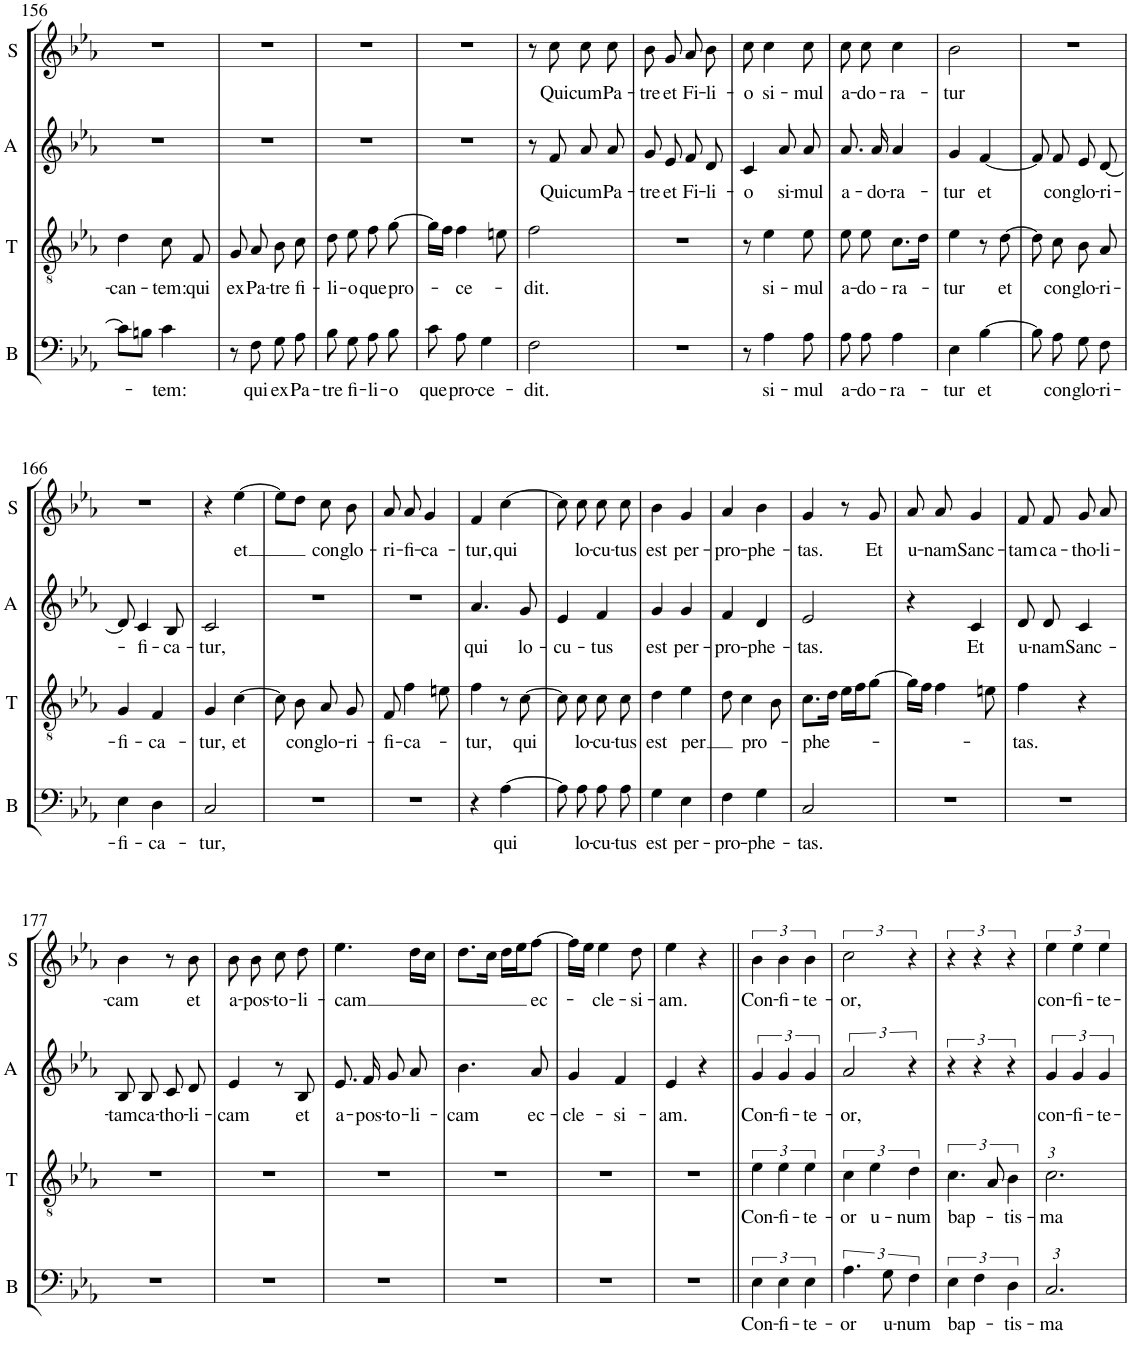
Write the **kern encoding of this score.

**kern	**text	**kern	**text	**kern	**text	**kern	**text
*part4	*part4	*part3	*part3	*part2	*part2	*part1	*part1
*staff4	*staff4	*staff3	*staff3	*staff2	*staff2	*staff1	*staff1
*I"B	*	*I"T	*	*I"A	*	*I"S	*
*I'B	*	*I'T	*	*I'A	*	*I'S	*
!!LO:PB:g=z
*clefF4	*	*clefGv2	*	*clefG2	*	*clefG2	*
*k[b-e-a-]	*	*k[b-e-a-]	*	*k[b-e-a-]	*	*k[b-e-a-]	*
*M2/4	*	*M2/4	*	*M2/4	*	*M2/4	*
=156	=156	=156	=156	=156	=156	=156	=156
!	!	!	!LO:LY:b	!	!	!	!
8c\L]	.	4d\	-can-	2r	.	2r	.
8Bn\J	.	.	.	.	.	.	.
!	!LO:LY:b	!	!LO:LY:b	!	!	!	!
4c\	-tem:	8c\	-tem:	.	.	.	.
!	!	!	!LO:LY:b	!	!	!	!
.	.	8F/	qui	.	.	.	.
=157	=157	=157	=157	=157	=157	=157	=157
!	!	!	!LO:LY:b	!	!	!	!
8r	.	8G/	ex	2r	.	2r	.
!	!LO:LY:b	!	!LO:LY:b	!	!	!	!
8F\	qui	8A-/	Pa-	.	.	.	.
!	!LO:LY:b	!	!LO:LY:b	!	!	!	!
8G\	ex	8B-\	-tre	.	.	.	.
!	!LO:LY:b	!	!LO:LY:b	!	!	!	!
8A-\	Pa-	8c\	fi-	.	.	.	.
=158	=158	=158	=158	=158	=158	=158	=158
!	!LO:LY:b	!	!LO:LY:b	!	!	!	!
8B-\	-tre	8d\	-li-	2r	.	2r	.
!	!LO:LY:b	!	!LO:LY:b	!	!	!	!
8G\	fi-	8e-\	-o	.	.	.	.
!	!LO:LY:b	!	!LO:LY:b	!	!	!	!
8A-\	-li-	8f\	que	.	.	.	.
!	!LO:LY:b	!	!LO:LY:b	!	!	!	!
8B-\	-o	[8g\	pro-	.	.	.	.
=159	=159	=159	=159	=159	=159	=159	=159
!	!LO:LY:b	!	!	!	!	!	!
8c\	que	16g\LL]	.	2r	.	2r	.
.	.	16f\JJ	.	.	.	.	.
!	!LO:LY:b	!	!LO:LY:b	!	!	!	!
8A-\	pro-	4f\	ce-	.	.	.	.
!	!LO:LY:b	!	!	!	!	!	!
4G\	-ce-	.	.	.	.	.	.
.	.	8en\	.	.	.	.	.
=160	=160	=160	=160	=160	=160	=160	=160
!	!LO:LY:b	!	!LO:LY:b	!	!	!	!
2F\	-dit.	2f\	-dit.	8r	.	8r	.
!	!	!	!	!	!LO:LY:b	!	!LO:LY:b
.	.	.	.	8f/	Qui	8cc\	Qui
!	!	!	!	!	!LO:LY:b	!	!LO:LY:b
.	.	.	.	8a-/L	cum	8cc\	cum
!	!	!	!	!	!LO:LY:b	!	!LO:LY:b
.	.	.	.	8a-/J	Pa-	8cc\	Pa-
=161	=161	=161	=161	=161	=161	=161	=161
!	!	!	!	!	!LO:LY:b	!	!LO:LY:b
2r	.	2r	.	8g/L	-tre	8b-\	-tre
!	!	!	!	!	!LO:LY:b	!	!LO:LY:b
.	.	.	.	8e-/J	et	8g/	et
!	!	!	!	!	!LO:LY:b	!	!LO:LY:b
.	.	.	.	8f/L	Fi-	8a-/	Fi-
!	!	!	!	!	!LO:LY:b	!	!LO:LY:b
.	.	.	.	8d/J	-li-	8b-\	-li-
=162	=162	=162	=162	=162	=162	=162	=162
!	!	!	!	!	!LO:LY:b	!	!LO:LY:b
8r	.	8r	.	4c/	-o	8cc\	-o
!	!LO:LY:b	!	!LO:LY:b	!	!	!	!LO:LY:b
4A-\	si-	4e-\	si-	.	.	4cc\	si-
!	!	!	!	!	!LO:LY:b	!	!
.	.	.	.	8a-/L	si-	.	.
!	!LO:LY:b	!	!LO:LY:b	!	!LO:LY:b	!	!LO:LY:b
8A-\	-mul	8e-\	-mul	8a-/J	-mul	8cc\	-mul
=163	=163	=163	=163	=163	=163	=163	=163
!	!LO:LY:b	!	!LO:LY:b	!	!LO:LY:b	!	!LO:LY:b
8A-\	a-	8e-\	a-	8.a-/L	a-	8cc\	a-
!	!LO:LY:b	!	!LO:LY:b	!	!	!	!LO:LY:b
8A-\	-do-	8e-\	-do-	.	.	8cc\	-do-
!	!	!	!	!	!LO:LY:b	!	!
.	.	.	.	16a-/Jk	-do-	.	.
!	!LO:LY:b	!	!LO:LY:b	!	!LO:LY:b	!	!LO:LY:b
4A-\	-ra-	8.c\L	-ra-	4a-/	-ra-	4cc\	-ra-
.	.	16d\Jk	.	.	.	.	.
=164	=164	=164	=164	=164	=164	=164	=164
!	!LO:LY:b	!	!LO:LY:b	!	!LO:LY:b	!	!LO:LY:b
4E-\	-tur	4e-\	-tur	4g/	-tur	2b-\	-tur
!	!LO:LY:b	!	!	!	!LO:LY:b	!	!
[4B-\	et	8r	.	[4f/	et	.	.
!	!	!	!LO:LY:b	!	!	!	!
.	.	[8d\	et	.	.	.	.
=165	=165	=165	=165	=165	=165	=165	=165
8B-\]	.	8d\]	.	8f/L]	.	2r	.
!	!LO:LY:b	!	!LO:LY:b	!	!LO:LY:b	!	!
8A-\	con	8c\	con	8f/J	con	.	.
!	!LO:LY:b	!	!LO:LY:b	!	!LO:LY:b	!	!
8G\	glo-	8B-\	glo-	8e-/L	glo-	.	.
!	!LO:LY:b	!	!LO:LY:b	!	!LO:LY:b	!	!
8F\	-ri-	8A-/	-ri-	[8d/J	-ri-	.	.
!!LO:LB:g=z
=166	=166	=166	=166	=166	=166	=166	=166
!	!LO:LY:b	!	!LO:LY:b	!	!	!	!
4E-\	-fi-	4G/	-fi-	8d/]	.	2r	.
!	!	!	!	!	!LO:LY:b	!	!
.	.	.	.	4c/	-fi-	.	.
!	!LO:LY:b	!	!LO:LY:b	!	!	!	!
4D\	-ca-	4F/	-ca-	.	.	.	.
!	!	!	!	!	!LO:LY:b	!	!
.	.	.	.	8B-/	-ca-	.	.
=167	=167	=167	=167	=167	=167	=167	=167
!	!LO:LY:b	!	!LO:LY:b	!	!LO:LY:b	!	!
2C/	-tur,	4G/	-tur,	2c/	-tur,	4r	.
!	!	!	!LO:LY:b	!	!	!	!LO:LY:b
.	.	[4c\	et	.	.	[4ee-\	et
=168	=168	=168	=168	=168	=168	=168	=168
2r	.	8c\]	.	2r	.	8ee-\L]	.
!	!	!	!LO:LY:b	!	!	!	!
.	.	8B-\	con	.	.	8dd\J	.
!	!	!	!LO:LY:b	!	!	!	!LO:LY:b
.	.	8A-/	glo-	.	.	8cc\	con
!	!	!	!LO:LY:b	!	!	!	!LO:LY:b
.	.	8G/	-ri-	.	.	8b-\	glo-
=169	=169	=169	=169	=169	=169	=169	=169
!	!	!	!LO:LY:b	!	!	!	!LO:LY:b
2r	.	8F/	-fi-	2r	.	8a-/	-ri-
!	!	!	!LO:LY:b	!	!	!	!LO:LY:b
.	.	4f\	-ca-	.	.	8a-/	-fi-
!	!	!	!	!	!	!	!LO:LY:b
.	.	.	.	.	.	4g/	-ca-
.	.	8en\	.	.	.	.	.
=170	=170	=170	=170	=170	=170	=170	=170
!	!	!	!LO:LY:b	!	!LO:LY:b	!	!LO:LY:b
4r	.	4f\	-tur,	4.a-/	qui	4f/	-tur,
!	!LO:LY:b	!	!	!	!	!	!LO:LY:b
[4A-\	qui	8r	.	.	.	[4cc\	qui
!	!	!	!LO:LY:b	!	!LO:LY:b	!	!
.	.	[8c\	qui	8g/	lo-	.	.
=171	=171	=171	=171	=171	=171	=171	=171
!	!	!	!	!	!LO:LY:b	!	!
8A-\]	.	8c\]	.	4e-/	-cu-	8cc\]	.
!	!LO:LY:b	!	!LO:LY:b	!	!	!	!LO:LY:b
8A-\	lo-	8c\	lo-	.	.	8cc\	lo-
!	!LO:LY:b	!	!LO:LY:b	!	!LO:LY:b	!	!LO:LY:b
8A-\	-cu-	8c\	-cu-	4f/	-tus	8cc\	-cu-
!	!LO:LY:b	!	!LO:LY:b	!	!	!	!LO:LY:b
8A-\	-tus	8c\	-tus	.	.	8cc\	-tus
=172	=172	=172	=172	=172	=172	=172	=172
!	!LO:LY:b	!	!LO:LY:b	!	!LO:LY:b	!	!LO:LY:b
4G\	est	4d\	est	4g/	est	4b-\	est
!	!LO:LY:b	!	!LO:LY:b	!	!LO:LY:b	!	!LO:LY:b
4E-\	per-	4e-\	per	4g/	per-	4g/	per-
=173	=173	=173	=173	=173	=173	=173	=173
!	!LO:LY:b	!	!	!	!LO:LY:b	!	!LO:LY:b
4F\	pro-	8d\	.	4f/	pro-	4a-/	pro-
!	!	!	!LO:LY:b	!	!	!	!
.	.	4c\	pro-	.	.	.	.
!	!LO:LY:b	!	!	!	!LO:LY:b	!	!LO:LY:b
4G\	-phe-	.	.	4d/	-phe-	4b-\	-phe-
.	.	8B-\	.	.	.	.	.
=174	=174	=174	=174	=174	=174	=174	=174
!	!LO:LY:b	!	!LO:LY:b	!	!LO:LY:b	!	!LO:LY:b
2C/	-tas.	8.c\L	-phe-	2e-/	-tas.	4g/	-tas.
.	.	16d\Jk	.	.	.	.	.
.	.	16e-\LL	.	.	.	8r	.
.	.	16f\J	.	.	.	.	.
!	!	!	!	!	!	!	!LO:LY:b
.	.	[8g\J	.	.	.	8g/	Et
=175	=175	=175	=175	=175	=175	=175	=175
!	!	!	!	!	!	!	!LO:LY:b
2r	.	16g\LL]	.	4r	.	8a-/	u-
.	.	16f\JJ	.	.	.	.	.
!	!	!	!	!	!	!	!LO:LY:b
.	.	4f\	.	.	.	8a-/	-nam
!	!	!	!	!	!LO:LY:b	!	!LO:LY:b
.	.	.	.	4c/	Et	4g/	Sanc-
.	.	8en\	.	.	.	.	.
=176	=176	=176	=176	=176	=176	=176	=176
!	!	!	!LO:LY:b	!	!LO:LY:b	!	!LO:LY:b
2r	.	4f\	-tas.	8d/L	u-	8f/	-tam
!	!	!	!	!	!LO:LY:b	!	!LO:LY:b
.	.	.	.	8d/J	-nam	8f/	ca-
!	!	!	!	!	!LO:LY:b	!	!LO:LY:b
.	.	4r	.	4c/	Sanc-	8g/	-tho-
!	!	!	!	!	!	!	!LO:LY:b
.	.	.	.	.	.	8a-/	-li-
!!LO:LB:g=z
=177	=177	=177	=177	=177	=177	=177	=177
!	!	!	!	!	!LO:LY:b	!	!LO:LY:b
2r	.	2r	.	8B-/L	-tam	4b-\	-cam
!	!	!	!	!	!LO:LY:b	!	!
.	.	.	.	8B-/J	ca-	.	.
!	!	!	!	!	!LO:LY:b	!	!
.	.	.	.	8c/L	-tho-	8r	.
!	!	!	!	!	!LO:LY:b	!	!LO:LY:b
.	.	.	.	8d/J	-li-	8b-\	et
=178	=178	=178	=178	=178	=178	=178	=178
!	!	!	!	!	!LO:LY:b	!	!LO:LY:b
2r	.	2r	.	4e-/	-cam	8b-\	a-
!	!	!	!	!	!	!	!LO:LY:b
.	.	.	.	.	.	8b-\	-pos-
!	!	!	!	!	!	!	!LO:LY:b
.	.	.	.	8r	.	8cc\	-to-
!	!	!	!	!	!LO:LY:b	!	!LO:LY:b
.	.	.	.	8B-/	et	8dd\	-li-
=179	=179	=179	=179	=179	=179	=179	=179
!	!	!	!	!	!LO:LY:b	!	!LO:LY:b
2r	.	2r	.	8.e-/L	a-	4.ee-\	-cam
!	!	!	!	!	!LO:LY:b	!	!
.	.	.	.	16f/Jk	-pos-	.	.
!	!	!	!	!	!LO:LY:b	!	!
.	.	.	.	8g/L	-to-	.	.
!	!	!	!	!	!LO:LY:b	!	!
.	.	.	.	8a-/J	-li-	16dd\LL	.
.	.	.	.	.	.	16cc\JJ	.
=180	=180	=180	=180	=180	=180	=180	=180
!	!	!	!	!	!LO:LY:b	!	!
2r	.	2r	.	4.b-\	-cam	8.dd\L	.
.	.	.	.	.	.	16cc\Jk	.
.	.	.	.	.	.	16dd\LL	.
.	.	.	.	.	.	16ee-\J	.
!	!	!	!	!	!LO:LY:b	!	!LO:LY:b
.	.	.	.	8a-/	ec-	[8ff\J	ec-
=181	=181	=181	=181	=181	=181	=181	=181
!	!	!	!	!	!LO:LY:b	!	!
2r	.	2r	.	4g/	-cle-	16ff\LL]	.
.	.	.	.	.	.	16ee-\JJ	.
!	!	!	!	!	!	!	!LO:LY:b
.	.	.	.	.	.	4ee-\	-cle-
!	!	!	!	!	!LO:LY:b	!	!
.	.	.	.	4f/	-si-	.	.
!	!	!	!	!	!	!	!LO:LY:b
.	.	.	.	.	.	8dd\	-si-
=182	=182	=182	=182	=182	=182	=182	=182
!	!	!	!	!	!LO:LY:b	!	!LO:LY:b
2r	.	2r	.	4e-/	-am.	4ee-\	-am.
.	.	.	.	4r	.	4r	.
=183||	=183||	=183||	=183||	=183||	=183||	=183||	=183||
!	!LO:LY:b	!	!LO:LY:b	!	!LO:LY:b	!	!LO:LY:b
6E-\	Con-	6e-\	Con-	6g/	Con-	6b-\	Con-
!	!LO:LY:b	!	!LO:LY:b	!	!LO:LY:b	!	!LO:LY:b
6E-\	-fi-	6e-\	-fi-	6g/	-fi-	6b-\	-fi-
!	!LO:LY:b	!	!LO:LY:b	!	!LO:LY:b	!	!LO:LY:b
6E-\	-te-	6e-\	-te-	6g/	-te-	6b-\	-te-
=184	=184	=184	=184	=184	=184	=184	=184
!	!LO:LY:b	!	!LO:LY:b	!	!LO:LY:b	!	!LO:LY:b
6.A-\	-or	6c\	-or	3a-/	-or,	3cc\	-or,
!	!	!	!LO:LY:b	!	!	!	!
.	.	6e-\	u-	.	.	.	.
!	!LO:LY:b	!	!	!	!	!	!
12G\	u-	.	.	.	.	.	.
!	!LO:LY:b	!	!LO:LY:b	!	!	!	!
6F\	-num	6d\	-num	6r	.	6r	.
=185	=185	=185	=185	=185	=185	=185	=185
!	!LO:LY:b	!	!LO:LY:b	!	!	!	!
6E-\	bap-	6.c\	bap-	2r	.	2r	.
6F\	.	.	.	.	.	.	.
.	.	12A-/	.	.	.	.	.
!	!LO:LY:b	!	!LO:LY:b	!	!	!	!
6D\	-tis-	6B-\	-tis-	.	.	.	.
=186	=186	=186	=186	=186	=186	=186	=186
!	!LO:LY:b	!	!LO:LY:b	!	!LO:LY:b	!	!LO:LY:b
3.C/	-ma	3.c\	-ma	6g/	con-	6ee-\	con-
!	!	!	!	!	!LO:LY:b	!	!LO:LY:b
.	.	.	.	6g/	-fi-	6ee-\	-fi-
!	!	!	!	!	!LO:LY:b	!	!LO:LY:b
.	.	.	.	6g/	-te-	6ee-\	-te-
=	=	=	=	=	=	=	=
*-	*-	*-	*-	*-	*-	*-	*-
